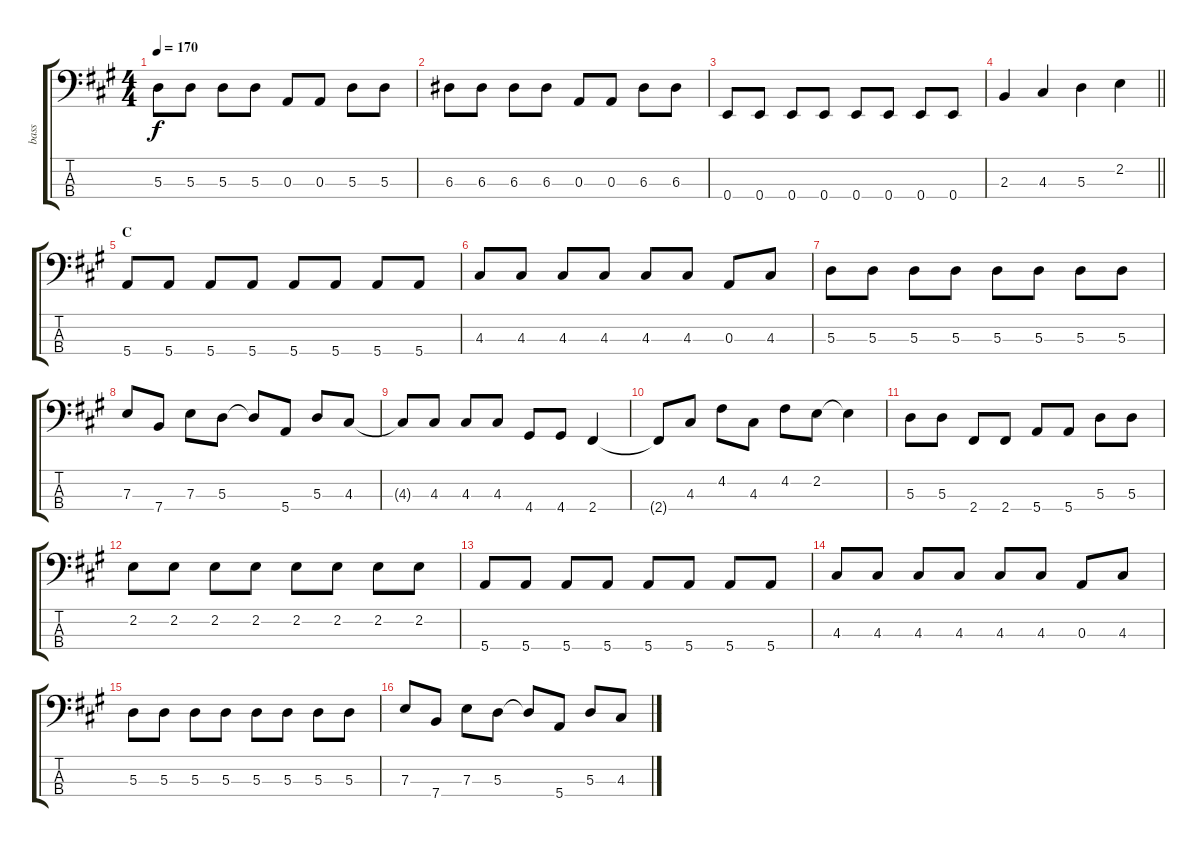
\track ("bass" "bass") {instrument electricbassfinger}
\staff {score tabs}
\tuning (G2 D2 A1 E1) {hide}
\ts (4 4)
\tempo 170
\clef f4
\ks a
5.3.8{dy f} 5.3.8 5.3.8 5.3.8 0.3.8 0.3.8 5.3.8 5.3.8 |
6.3.8 6.3.8 6.3.8 6.3.8 0.3.8 0.3.8 6.3.8 6.3.8 |
0.4.8 0.4.8 0.4.8 0.4.8 0.4.8 0.4.8 0.4.8 0.4.8 |
\barLineRight lightlight
2.3.4 4.3.4 5.3.4 2.2.4 |
\section ("" "C")
5.4.8 5.4.8 5.4.8 5.4.8 5.4.8 5.4.8 5.4.8 5.4.8 |
4.3.8 4.3.8 4.3.8 4.3.8 4.3.8 4.3.8 0.3.8 4.3.8 |
5.3.8 5.3.8 5.3.8 5.3.8 5.3.8 5.3.8 5.3.8 5.3.8 |
7.3.8 7.4.8 7.3.8 5.3.8 5.3{t}.8 5.4.8 5.3.8 4.3.8 |
4.3{t}.8 4.3.8 4.3.8 4.3.8 4.4.8 4.4.8 2.4.4 |
2.4{t}.8 4.3.8 4.2.8 4.3.8 4.2.8 2.2.8 2.2{t}.4 |
5.3.8 5.3.8 2.4.8 2.4.8 5.4.8 5.4.8 5.3.8 5.3.8 |
2.2.8 2.2.8 2.2.8 2.2.8 2.2.8 2.2.8 2.2.8 2.2.8 |
5.4.8 5.4.8 5.4.8 5.4.8 5.4.8 5.4.8 5.4.8 5.4.8 |
4.3.8 4.3.8 4.3.8 4.3.8 4.3.8 4.3.8 0.3.8 4.3.8 |
5.3.8 5.3.8 5.3.8 5.3.8 5.3.8 5.3.8 5.3.8 5.3.8 |
7.3.8 7.4.8 7.3.8 5.3.8 5.3{t}.8 5.4.8 5.3.8 4.3.8
